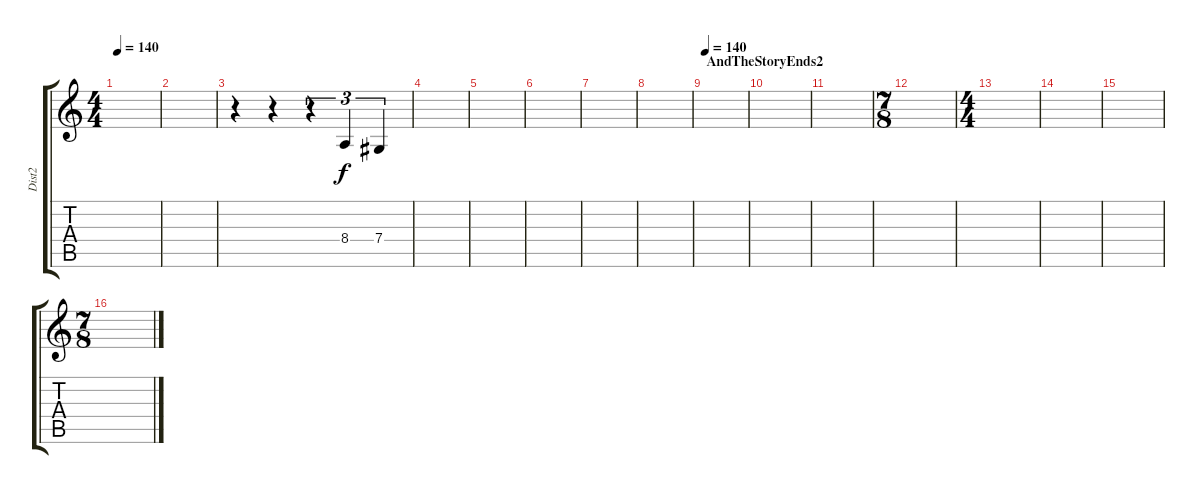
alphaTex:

\track ("Dist2" "Dist2") {instrument synthstrings1}
\staff {score tabs}
\tuning (Eb4 Bb3 Gb3 Db3 Ab2 Eb2) {hide}
\ts (4 4)
\tempo 140
\clef g2
\ks c
|
|
r.4 r.4 r.4{tu (3 2)} 8.4.4{tu (3 2) dy f} 7.4.4{tu (3 2)} |
|
|
|
|
|
\section ("" "AndTheStoryEnds2")
\tempo 140
|
|
|
\ts (7 8)
|
\ts (4 4)
|
|
|
\ts (7 8)
